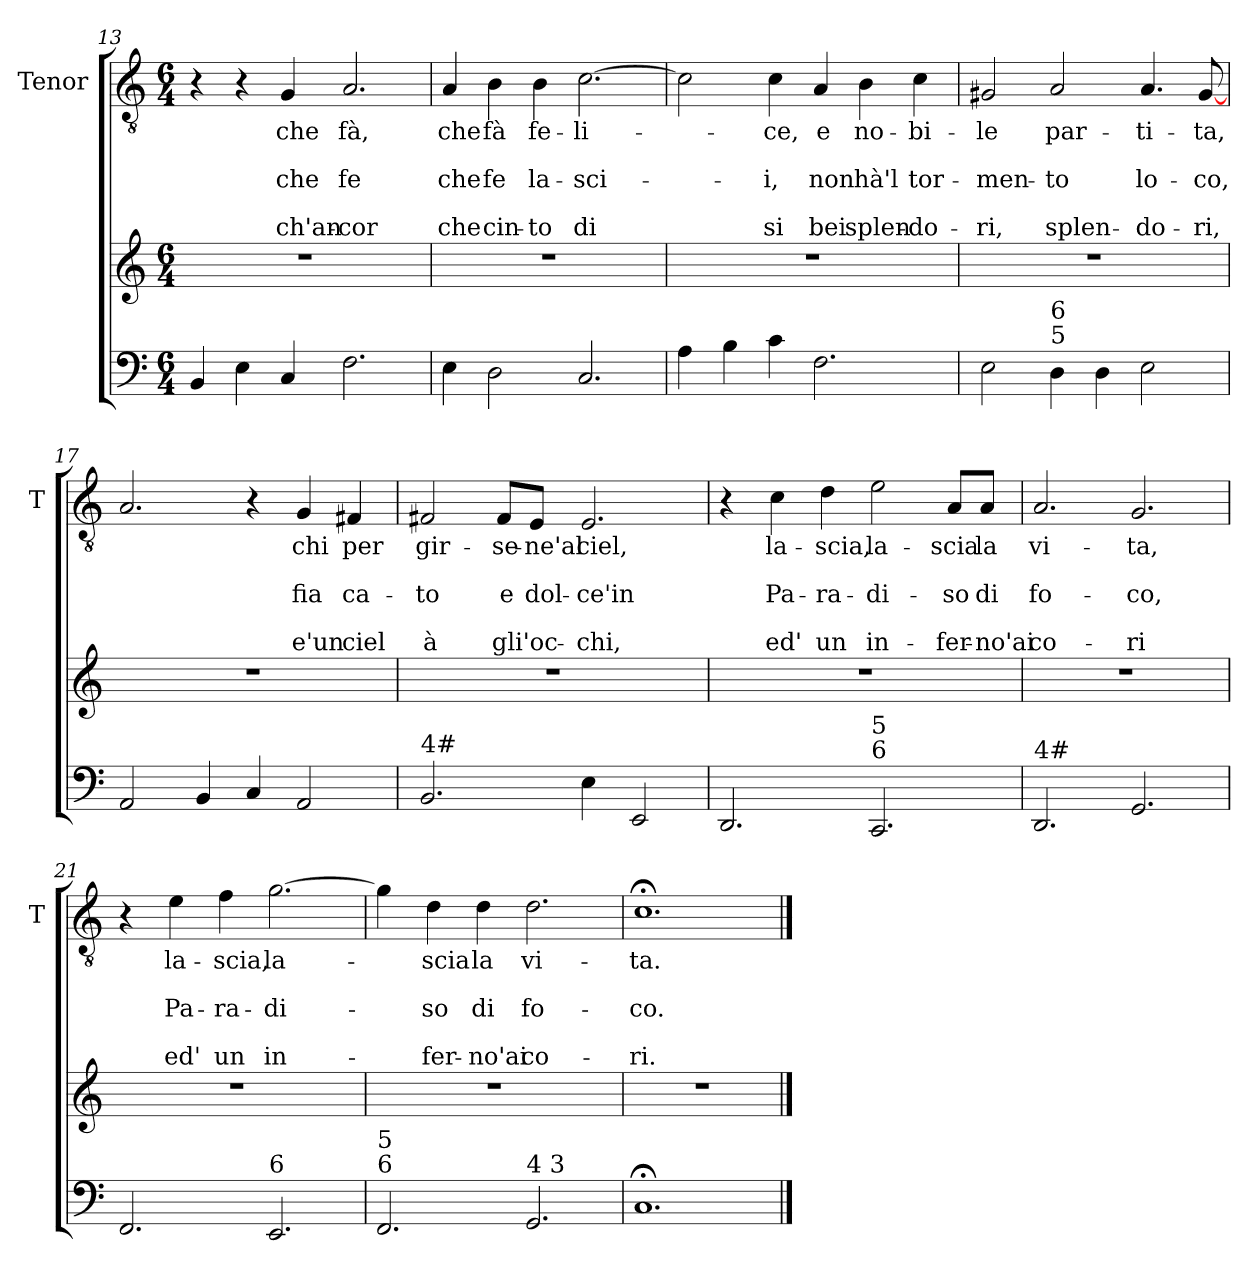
**kern	**kern	**kern	**text	**text	**text	**text	**text
*part2	*part2	*part1	*part1	*part1	*part1	*part1	*part1
*staff3	*staff2	*staff1	*staff1	*staff1	*staff1	*staff1	*staff1
*	*	*I"Tenor	*	*	*	*	*
*	*	*I'T	*	*	*	*	*
*clefF4	*clefG2	*clefGv2	*	*	*	*	*
*k[]	*k[]	*k[]	*	*	*	*	*
*C:	*C:	*C:	*	*	*	*	*
*M6/4	*M6/4	*M6/4	*	*	*	*	*
=13	=13	=13	=13	=13	=13	=13	=13
4BB/	1.r	4r	.	.	.	.	.
4E\	.	4r	.	.	.	.	.
!	!	!	!LO:LY:b	!	!LO:LY:b	!	!LO:LY:b
4C/	.	4G/	che	.	che	.	ch'an-
!	!	!	!LO:LY:b	!	!LO:LY:b	!	!LO:LY:b
2.F\	.	2.A/	fà,	.	fe	.	-cor
=14	=14	=14	=14	=14	=14	=14	=14
!	!	!	!LO:LY:b	!	!LO:LY:b	!	!LO:LY:b
4E\	1.r	4A/	che	.	che	.	che
!	!	!	!LO:LY:b	!	!LO:LY:b	!	!LO:LY:b
2D\	.	4B\	fà	.	fe	.	cin-
!	!	!	!LO:LY:b	!	!LO:LY:b	!	!LO:LY:b
.	.	4B\	fe-	.	la-	.	-to
!	!	!	!LO:LY:b	!	!LO:LY:b	!	!LO:LY:b
2.C/	.	[2.c\	-li-	.	-sci-	.	di
=15	=15	=15	=15	=15	=15	=15	=15
4A\	1.r	2c\]	.	.	.	.	.
4B\	.	.	.	.	.	.	.
!	!	!	!LO:LY:b	!	!LO:LY:b	!	!LO:LY:b
4c\	.	4c\	-ce,	.	-i,	.	si
!	!	!	!LO:LY:b	!	!LO:LY:b	!	!LO:LY:b
2.F\	.	4A/	e	.	non	.	bei
!	!	!	!LO:LY:b	!	!LO:LY:b	!	!LO:LY:b
.	.	4B\	no-	.	hà'l	.	splen-
!	!	!	!LO:LY:b	!	!LO:LY:b	!	!LO:LY:b
.	.	4c\	-bi-	.	tor-	.	-do-
!!LO:LB:g=z
=16	=16	=16	=16	=16	=16	=16	=16
!	!	!	!LO:LY:b	!	!LO:LY:b	!	!LO:LY:b
2E\	1.r	2G#X/	-le	.	-men-	.	-ri,
!LO:TX:a:t=5	!	!	!	!	!	!	!
!LO:TX:a:t=6	!	!	!	!	!	!	!
!	!	!	!LO:LY:b	!	!LO:LY:b	!	!LO:LY:b
4D\	.	2A/	par-	.	-to	.	splen-
4D\	.	.	.	.	.	.	.
!	!	!	!LO:LY:b	!	!LO:LY:b	!	!LO:LY:b
2E\	.	4.A/	-ti-	.	lo-	.	-do-
!	!	!	!LO:LY:b	!	!LO:LY:b	!	!LO:LY:b
.	.	[8G#/	-ta,	.	-co,	.	-ri,
=17	=17	=17	=17	=17	=17	=17	=17
2AA/	1.r	2.A/	.	.	.	.	.
4BB/	.	.	.	.	.	.	.
4C/	.	4r	.	.	.	.	.
!	!	!	!LO:LY:b	!	!LO:LY:b	!	!LO:LY:b
2AA/	.	4G/	chi	.	fia	.	e'un
!	!	!	!LO:LY:b	!	!LO:LY:b	!	!LO:LY:b
.	.	4F#X/	per	.	ca-	.	ciel
=18	=18	=18	=18	=18	=18	=18	=18
!LO:TX:a:t=4#	!	!	!	!	!	!	!
!	!	!	!LO:LY:b	!	!LO:LY:b	!	!LO:LY:b
2.BB/	1.r	2F#X/	gir-	.	-to	.	à
!	!	!	!LO:LY:b	!	!LO:LY:b	!	!LO:LY:b
.	.	8F#/L	-se-	.	e	.	gli'oc-
!	!	!	!LO:LY:b	!	!LO:LY:b	!	!
.	.	8E/J	-ne'al	.	dol-	.	.
!	!	!	!LO:LY:b	!	!LO:LY:b	!	!LO:LY:b
4E\	.	2.E/	ciel,	.	-ce'in	.	-chi,
2EE/	.	.	.	.	.	.	.
=19	=19	=19	=19	=19	=19	=19	=19
2.DD/	1.r	4r	.	.	.	.	.
!	!	!	!LO:LY:b	!	!LO:LY:b	!	!LO:LY:b
.	.	4c\	la-	.	Pa-	.	ed'
!	!	!	!LO:LY:b	!	!LO:LY:b	!	!LO:LY:b
.	.	4d\	-scia,	.	-ra-	.	un
!LO:TX:a:t=6	!	!	!	!	!	!	!
!LO:TX:a:t=5	!	!	!	!	!	!	!
!	!	!	!LO:LY:b	!	!LO:LY:b	!	!LO:LY:b
2.CC/	.	2e\	la-	.	-di-	.	in-
!	!	!	!LO:LY:b	!	!LO:LY:b	!	!LO:LY:b
.	.	8A/L	-scia	.	-so	.	-fer-
!	!	!	!LO:LY:b	!	!LO:LY:b	!	!LO:LY:b
.	.	8A/J	la	.	di	.	-no'ai
!!LO:LB:g=z
=20	=20	=20	=20	=20	=20	=20	=20
!LO:TX:a:t=4#	!	!	!	!	!	!	!
!	!	!	!LO:LY:b	!	!LO:LY:b	!	!LO:LY:b
2.DD/	1.r	2.A/	vi-	.	fo-	.	co-
!	!	!	!LO:LY:b	!	!LO:LY:b	!	!LO:LY:b
2.GG/	.	2.G/	-ta,	.	-co,	.	-ri
=21	=21	=21	=21	=21	=21	=21	=21
2.FF/	1.r	4r	.	.	.	.	.
!	!	!	!LO:LY:b	!	!LO:LY:b	!	!LO:LY:b
.	.	4e\	la-	.	Pa-	.	ed'
!	!	!	!LO:LY:b	!	!LO:LY:b	!	!LO:LY:b
.	.	4f\	-scia,	.	-ra-	.	un
!LO:TX:a:t=6	!	!	!	!	!	!	!
!	!	!	!LO:LY:b	!	!LO:LY:b	!	!LO:LY:b
2.EE/	.	[2.g\	la-	.	-di-	.	in-
=22	=22	=22	=22	=22	=22	=22	=22
!LO:TX:a:t=6	!	!	!	!	!	!	!
!LO:TX:a:t=5	!	!	!	!	!	!	!
2.FF/	1.r	4g\]	.	.	.	.	.
!	!	!	!LO:LY:b	!	!LO:LY:b	!	!LO:LY:b
.	.	4d\	-scia	.	-so	.	-fer-
!	!	!	!LO:LY:b	!	!LO:LY:b	!	!LO:LY:b
.	.	4d\	la	.	di	.	-no'ai
!LO:TX:a:t=4 3	!	!	!	!	!	!	!
!	!	!	!LO:LY:b	!	!LO:LY:b	!	!LO:LY:b
2.GG/	.	2.d\	vi-	.	fo-	.	co-
=23	=23	=23	=23	=23	=23	=23	=23
!	!	!	!LO:LY:b	!	!LO:LY:b	!	!LO:LY:b
1.C;<	1.r	1.c;<	-ta.	.	-co.	.	-ri.
==	==	==	==	==	==	==	==
*-	*-	*-	*-	*-	*-	*-	*-
